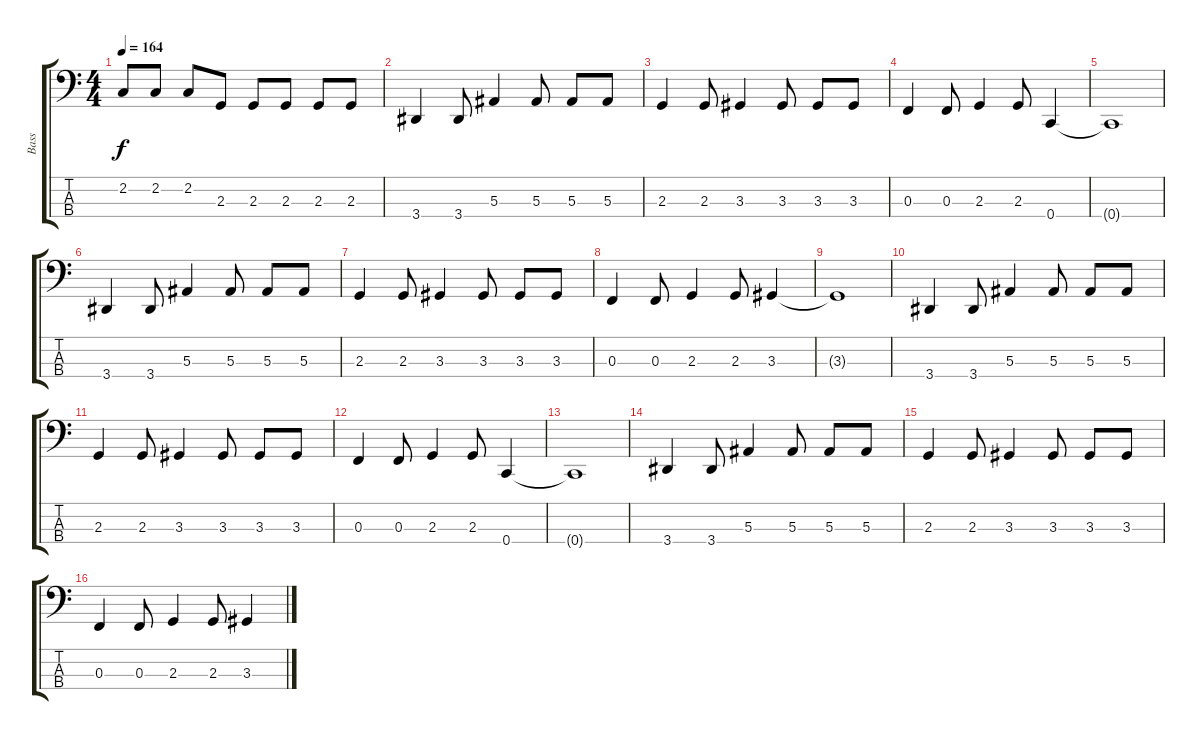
\track ("Bass" "Bass") {instrument electricbassfinger}
\staff {score tabs}
\tuning (Eb2 Bb1 F1 C1) {hide}
\ts (4 4)
\tempo 164
\clef f4
\ks c
2.2.8{dy f} 2.2.8 2.2.8 2.3.8 2.3.8 2.3.8 2.3.8 2.3.8 |
3.4.4 3.4.8 5.3.4 5.3.8 5.3.8 5.3.8 |
2.3.4 2.3.8 3.3.4 3.3.8 3.3.8 3.3.8 |
0.3.4 0.3.8 2.3.4 2.3.8 0.4.4 |
0.4{t}.1 |
3.4.4 3.4.8 5.3.4 5.3.8 5.3.8 5.3.8 |
2.3.4 2.3.8 3.3.4 3.3.8 3.3.8 3.3.8 |
0.3.4 0.3.8 2.3.4 2.3.8 3.3.4 |
3.3{t}.1 |
3.4.4 3.4.8 5.3.4 5.3.8 5.3.8 5.3.8 |
2.3.4 2.3.8 3.3.4 3.3.8 3.3.8 3.3.8 |
0.3.4 0.3.8 2.3.4 2.3.8 0.4.4 |
0.4{t}.1 |
3.4.4 3.4.8 5.3.4 5.3.8 5.3.8 5.3.8 |
2.3.4 2.3.8 3.3.4 3.3.8 3.3.8 3.3.8 |
0.3.4 0.3.8 2.3.4 2.3.8 3.3.4
